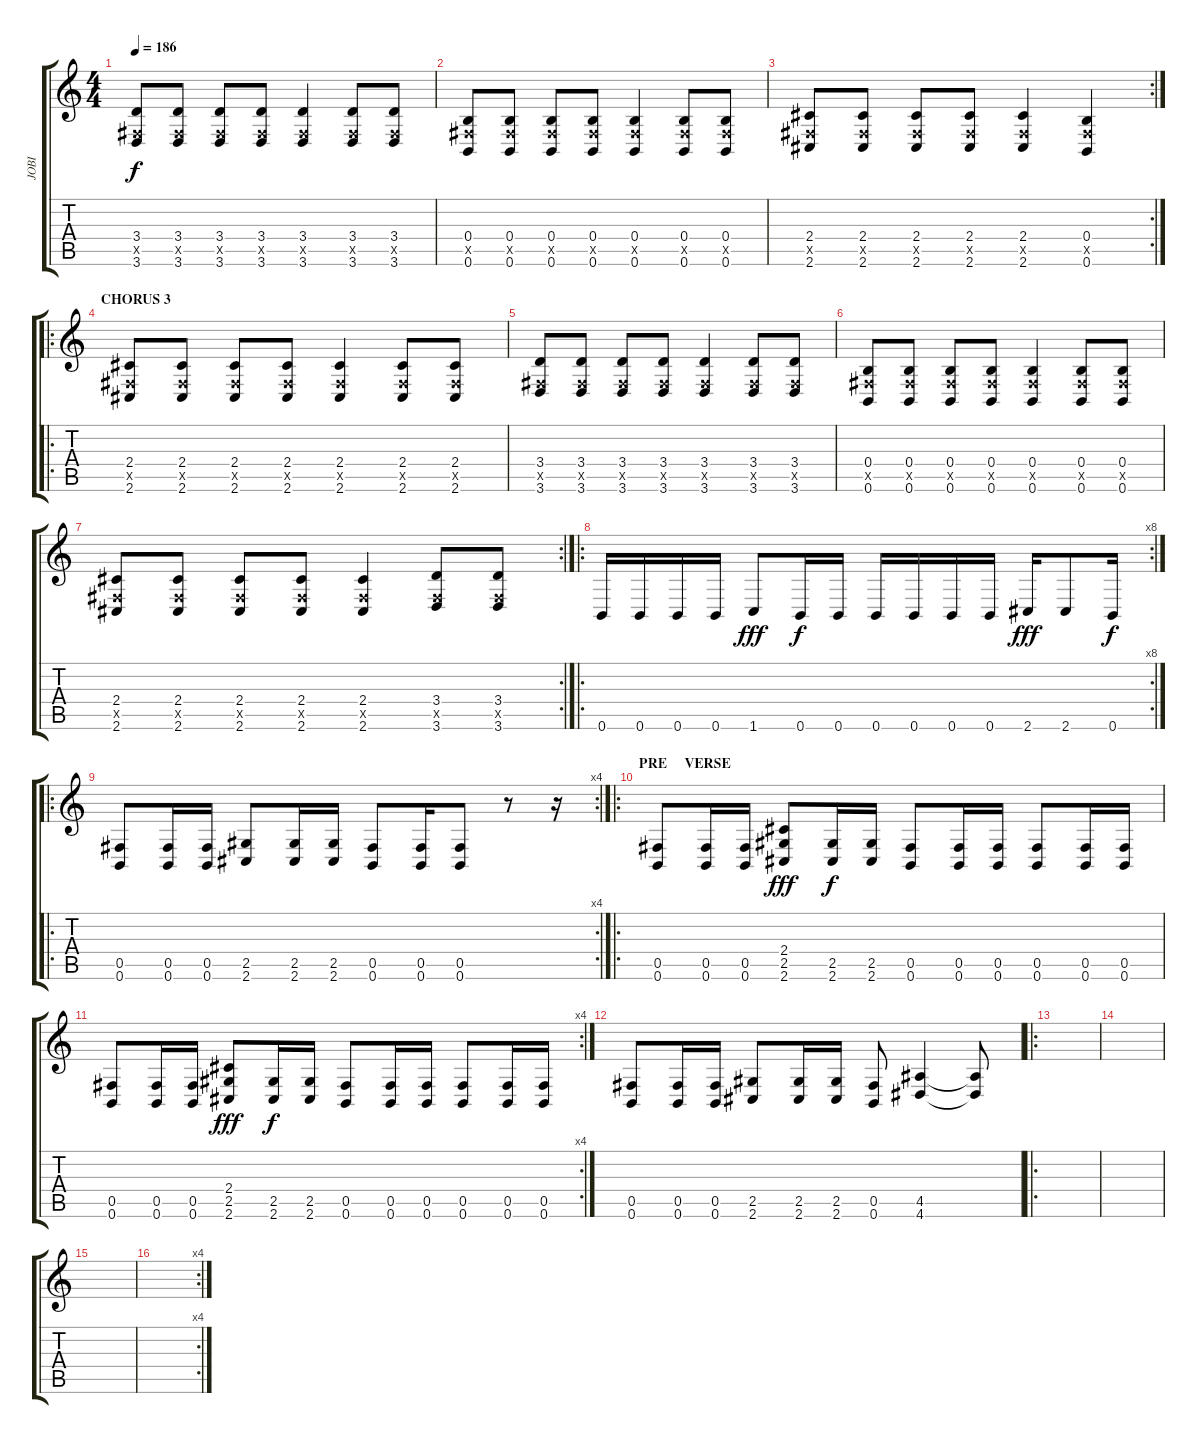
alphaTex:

\track ("JOBI" "JOBI") {instrument distortionguitar}
\staff {score tabs}
\tuning (Db4 Ab3 E3 B2 Gb2 B1) {hide}
\ts (4 4)
\tempo 186
\clef g2
\ks c
(3.4 0.5{x} 3.6).8{dy f} (3.4 0.5{x} 3.6).8 (3.4 0.5{x} 3.6).8 (3.4 0.5{x} 3.6).8 (3.4 0.5{x} 3.6).4 (3.4 0.5{x} 3.6).8 (3.4 0.5{x} 3.6).8 |
(0.4 0.5{x} 0.6).8 (0.4 0.5{x} 0.6).8 (0.4 0.5{x} 0.6).8 (0.4 0.5{x} 0.6).8 (0.4 0.5{x} 0.6).4 (0.4 0.5{x} 0.6).8 (0.4 0.5{x} 0.6).8 |
\rc 2
(2.4 0.5{x} 2.6).8 (2.4 0.5{x} 2.6).8 (2.4 0.5{x} 2.6).8 (2.4 0.5{x} 2.6).8 (2.4 0.5{x} 2.6).4 (0.4 0.5{x} 0.6).4 |
\ro
\section ("" "CHORUS 3")
(2.4 0.5{x} 2.6).8 (2.4 0.5{x} 2.6).8 (2.4 0.5{x} 2.6).8 (2.4 0.5{x} 2.6).8 (2.4 0.5{x} 2.6).4 (2.4 0.5{x} 2.6).8 (2.4 0.5{x} 2.6).8 |
(3.4 0.5{x} 3.6).8 (3.4 0.5{x} 3.6).8 (3.4 0.5{x} 3.6).8 (3.4 0.5{x} 3.6).8 (3.4 0.5{x} 3.6).4 (3.4 0.5{x} 3.6).8 (3.4 0.5{x} 3.6).8 |
(0.4 0.5{x} 0.6).8 (0.4 0.5{x} 0.6).8 (0.4 0.5{x} 0.6).8 (0.4 0.5{x} 0.6).8 (0.4 0.5{x} 0.6).4 (0.4 0.5{x} 0.6).8 (0.4 0.5{x} 0.6).8 |
\rc 2
(2.4 0.5{x} 2.6).8 (2.4 0.5{x} 2.6).8 (2.4 0.5{x} 2.6).8 (2.4 0.5{x} 2.6).8 (2.4 0.5{x} 2.6).4 (3.4 0.5{x} 3.6).8 (3.4 0.5{x} 3.6).8 |
\ro
\rc 8
0.6.16 0.6.16 0.6.16 0.6.16 1.6.8{dy fff} 0.6.16{dy f} 0.6.16 0.6.16 0.6.16 0.6.16 0.6.16 2.6.16{dy fff} 2.6.8 0.6.16{dy f} |
\ro
\rc 4
(0.5 0.6).8 (0.5 0.6).16 (0.5 0.6).16 (2.5 2.6).8 (2.5 2.6).16 (2.5 2.6).16 (0.5 0.6).8 (0.5 0.6).16 (0.5 0.6).8 r.8 r.16 |
\ro
\section ("" "PRE     VERSE")
(0.5 0.6).8 (0.5 0.6).16 (0.5 0.6).16 (2.4 2.5 2.6).8{dy fff} (2.5 2.6).16{dy f} (2.5 2.6).16 (0.5 0.6).8 (0.5 0.6).16 (0.5 0.6).16 (0.5 0.6).8 (0.5 0.6).16 (0.5 0.6).16 |
\rc 4
(0.5 0.6).8 (0.5 0.6).16 (0.5 0.6).16 (2.4 2.5 2.6).8{dy fff} (2.5 2.6).16{dy f} (2.5 2.6).16 (0.5 0.6).8 (0.5 0.6).16 (0.5 0.6).16 (0.5 0.6).8 (0.5 0.6).16 (0.5 0.6).16 |
(0.5 0.6).8 (0.5 0.6).16 (0.5 0.6).16 (2.5 2.6).8 (2.5 2.6).16 (2.5 2.6).16 (0.5 0.6).8 (4.5 4.6).4 (4.5{t} 4.6{t}).8 |
\ro
|
|
|
\rc 4
